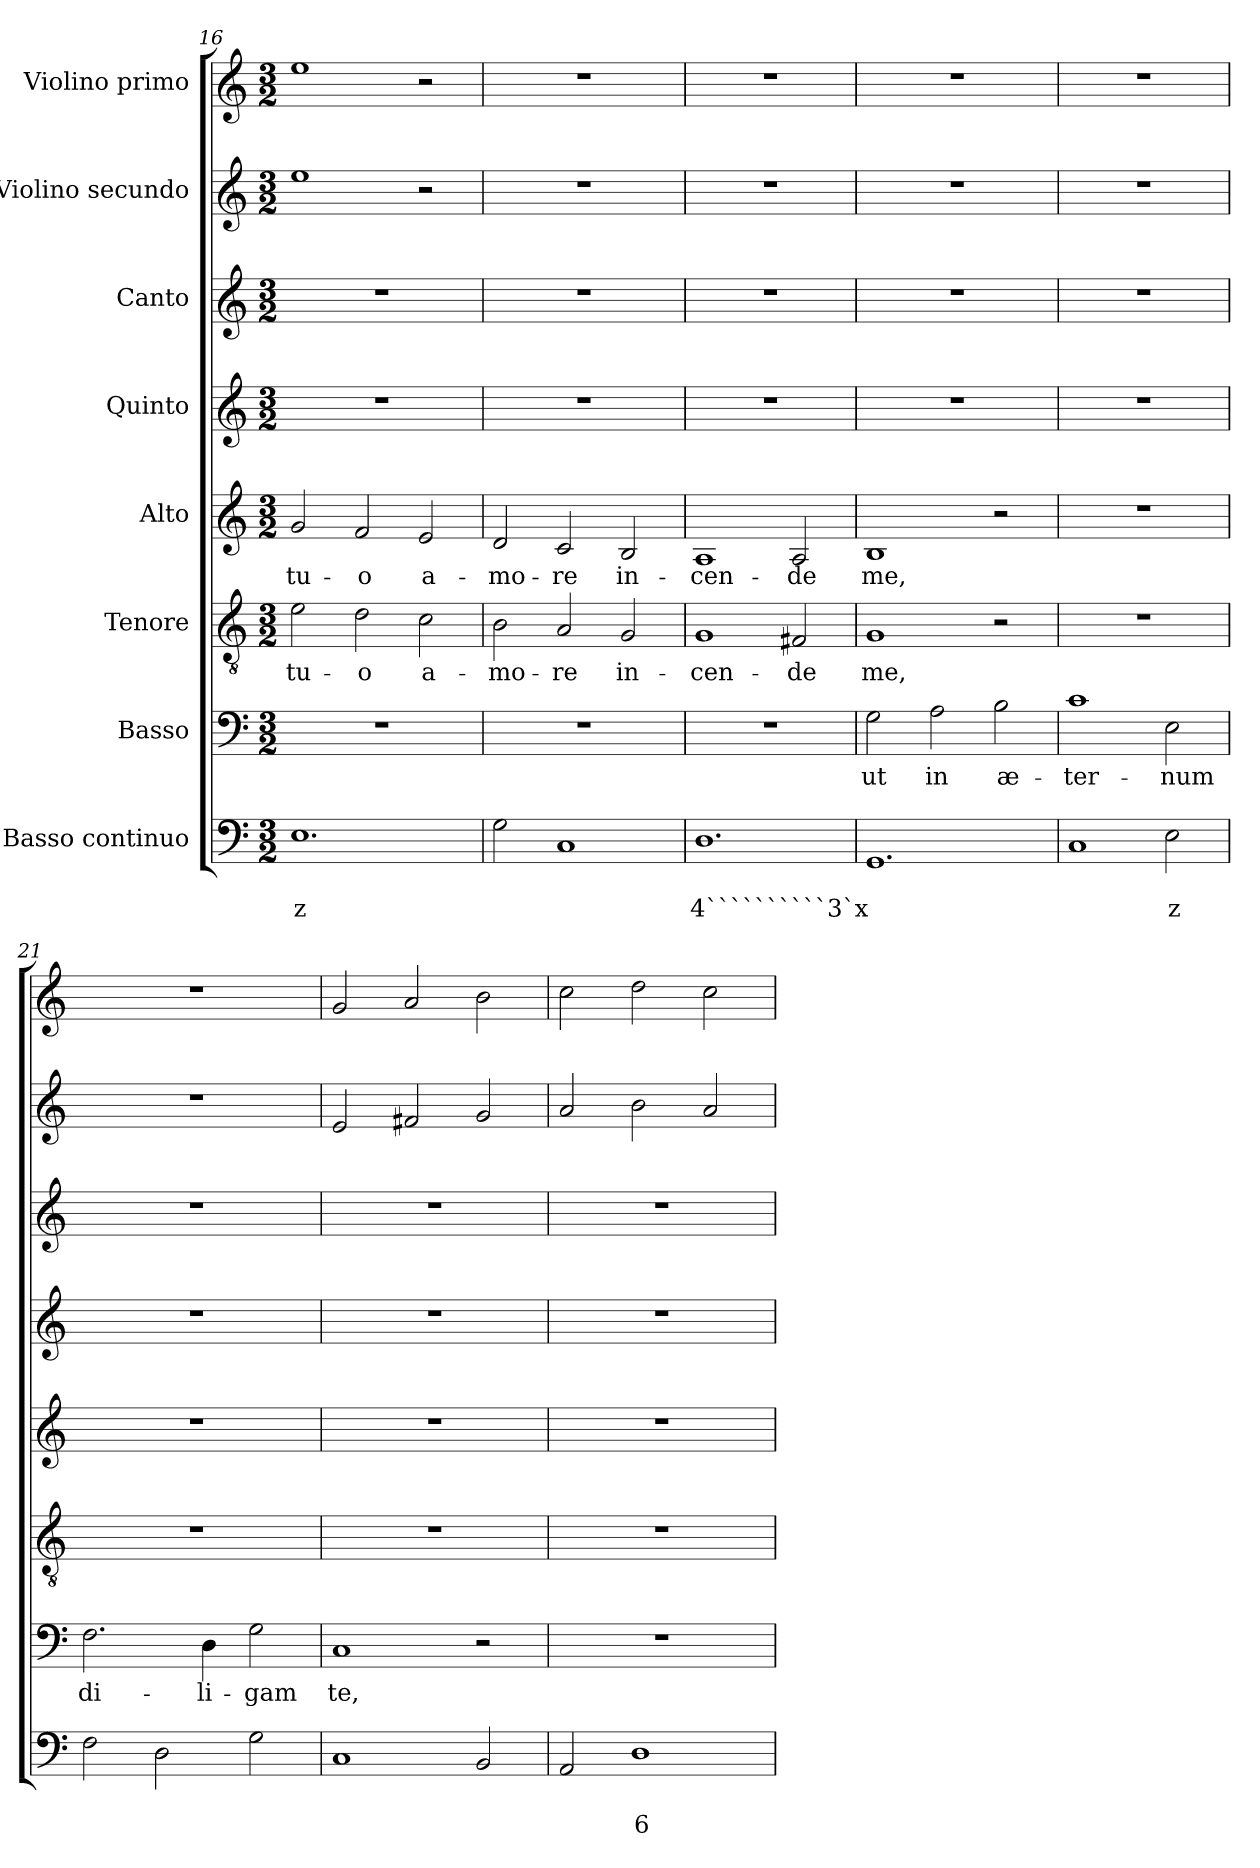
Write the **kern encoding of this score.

**kern	**text	**text	**kern	**text	**kern	**text	**kern	**text	**kern	**kern	**kern	**kern
*part8	*part8	*part8	*part7	*part7	*part6	*part6	*part5	*part5	*part4	*part3	*part2	*part1
*staff8	*staff8	*staff8	*staff7	*staff7	*staff6	*staff6	*staff5	*staff5	*staff4	*staff3	*staff2	*staff1
*I"Basso continuo	*	*	*I"Basso	*	*I"Tenore	*	*I"Alto	*	*I"Quinto	*I"Canto	*I"Violino secundo	*I"Violino primo
!!LO:PB:g=z
*clefF4	*	*	*clefF4	*	*clefGv2	*	*clefG2	*	*clefG2	*clefG2	*clefG2	*clefG2
*k[]	*	*	*k[]	*	*k[]	*	*k[]	*	*k[]	*k[]	*k[]	*k[]
*C:	*	*	*C:	*	*C:	*	*C:	*	*C:	*C:	*C:	*C:
*M3/2	*	*	*M3/2	*	*M3/2	*	*M3/2	*	*M3/2	*M3/2	*M3/2	*M3/2
=16	=16	=16	=16	=16	=16	=16	=16	=16	=16	=16	=16	=16
!	!	!LO:LY:b	!	!	!	!LO:LY:b	!	!LO:LY:b	!	!	!	!
1.E	.	z	1.r	.	2e\	tu-	2g/	tu-	1.r	1.r	1ee	1ee
!	!	!	!	!	!	!LO:LY:b	!	!LO:LY:b	!	!	!	!
.	.	.	.	.	2d\	-o	2f/	-o	.	.	.	.
!	!	!	!	!	!	!LO:LY:b	!	!LO:LY:b	!	!	!	!
.	.	.	.	.	2c\	a-	2e/	a-	.	.	2r	2r
=17	=17	=17	=17	=17	=17	=17	=17	=17	=17	=17	=17	=17
!	!	!	!	!	!	!LO:LY:b	!	!LO:LY:b	!	!	!	!
2G\	.	.	1.r	.	2B\	-mo-	2d/	-mo-	1.r	1.r	1.r	1.r
!	!	!	!	!	!	!LO:LY:b	!	!LO:LY:b	!	!	!	!
1C	.	.	.	.	2A/	-re	2c/	-re	.	.	.	.
!	!	!	!	!	!	!LO:LY:b	!	!LO:LY:b	!	!	!	!
.	.	.	.	.	2G/	in-	2B/	in-	.	.	.	.
=18	=18	=18	=18	=18	=18	=18	=18	=18	=18	=18	=18	=18
!	!	!LO:LY:b	!	!	!	!LO:LY:b	!	!LO:LY:b	!	!	!	!
1.D	.	4``````````3`x	1.r	.	1G	-cen-	1A	-cen-	1.r	1.r	1.r	1.r
!	!	!	!	!	!	!LO:LY:b	!	!LO:LY:b	!	!	!	!
.	.	.	.	.	2F#X/	-de	2A/	-de	.	.	.	.
=19	=19	=19	=19	=19	=19	=19	=19	=19	=19	=19	=19	=19
!	!	!	!	!LO:LY:b	!	!LO:LY:b	!	!LO:LY:b	!	!	!	!
1.GG	.	.	2G\	ut	1G	me,	1B	me,	1.r	1.r	1.r	1.r
!	!	!	!	!LO:LY:b	!	!	!	!	!	!	!	!
.	.	.	2A\	in	.	.	.	.	.	.	.	.
!	!	!	!	!LO:LY:b	!	!	!	!	!	!	!	!
.	.	.	2B\	æ-	2r	.	2r	.	.	.	.	.
=20	=20	=20	=20	=20	=20	=20	=20	=20	=20	=20	=20	=20
!	!	!	!	!LO:LY:b	!	!	!	!	!	!	!	!
1C	.	.	1c	-ter-	1.r	.	1.r	.	1.r	1.r	1.r	1.r
!	!	!LO:LY:b	!	!LO:LY:b	!	!	!	!	!	!	!	!
2E\	.	z	2E\	-num	.	.	.	.	.	.	.	.
=21	=21	=21	=21	=21	=21	=21	=21	=21	=21	=21	=21	=21
!	!	!	!	!LO:LY:b	!	!	!	!	!	!	!	!
2F\	.	.	2.F\	di-	1.r	.	1.r	.	1.r	1.r	1.r	1.r
2D\	.	.	.	.	.	.	.	.	.	.	.	.
!	!	!	!	!LO:LY:b	!	!	!	!	!	!	!	!
.	.	.	4D\	-li-	.	.	.	.	.	.	.	.
!	!	!	!	!LO:LY:b	!	!	!	!	!	!	!	!
2G\	.	.	2G\	-gam	.	.	.	.	.	.	.	.
!!LO:LB:g=z
=22	=22	=22	=22	=22	=22	=22	=22	=22	=22	=22	=22	=22
!	!	!	!	!LO:LY:b	!	!	!	!	!	!	!	!
1C	.	.	1C	te,	1.r	.	1.r	.	1.r	1.r	2e/	2g/
.	.	.	.	.	.	.	.	.	.	.	2f#X/	2a/
2BB/	.	.	2r	.	.	.	.	.	.	.	2g/	2b\
=23	=23	=23	=23	=23	=23	=23	=23	=23	=23	=23	=23	=23
2AA/	.	.	1.r	.	1.r	.	1.r	.	1.r	1.r	2a/	2cc\
!	!	!LO:LY:b	!	!	!	!	!	!	!	!	!	!
1D	.	6	.	.	.	.	.	.	.	.	2b\	2dd\
.	.	.	.	.	.	.	.	.	.	.	2a/	2cc\
=	=	=	=	=	=	=	=	=	=	=	=	=
*-	*-	*-	*-	*-	*-	*-	*-	*-	*-	*-	*-	*-
